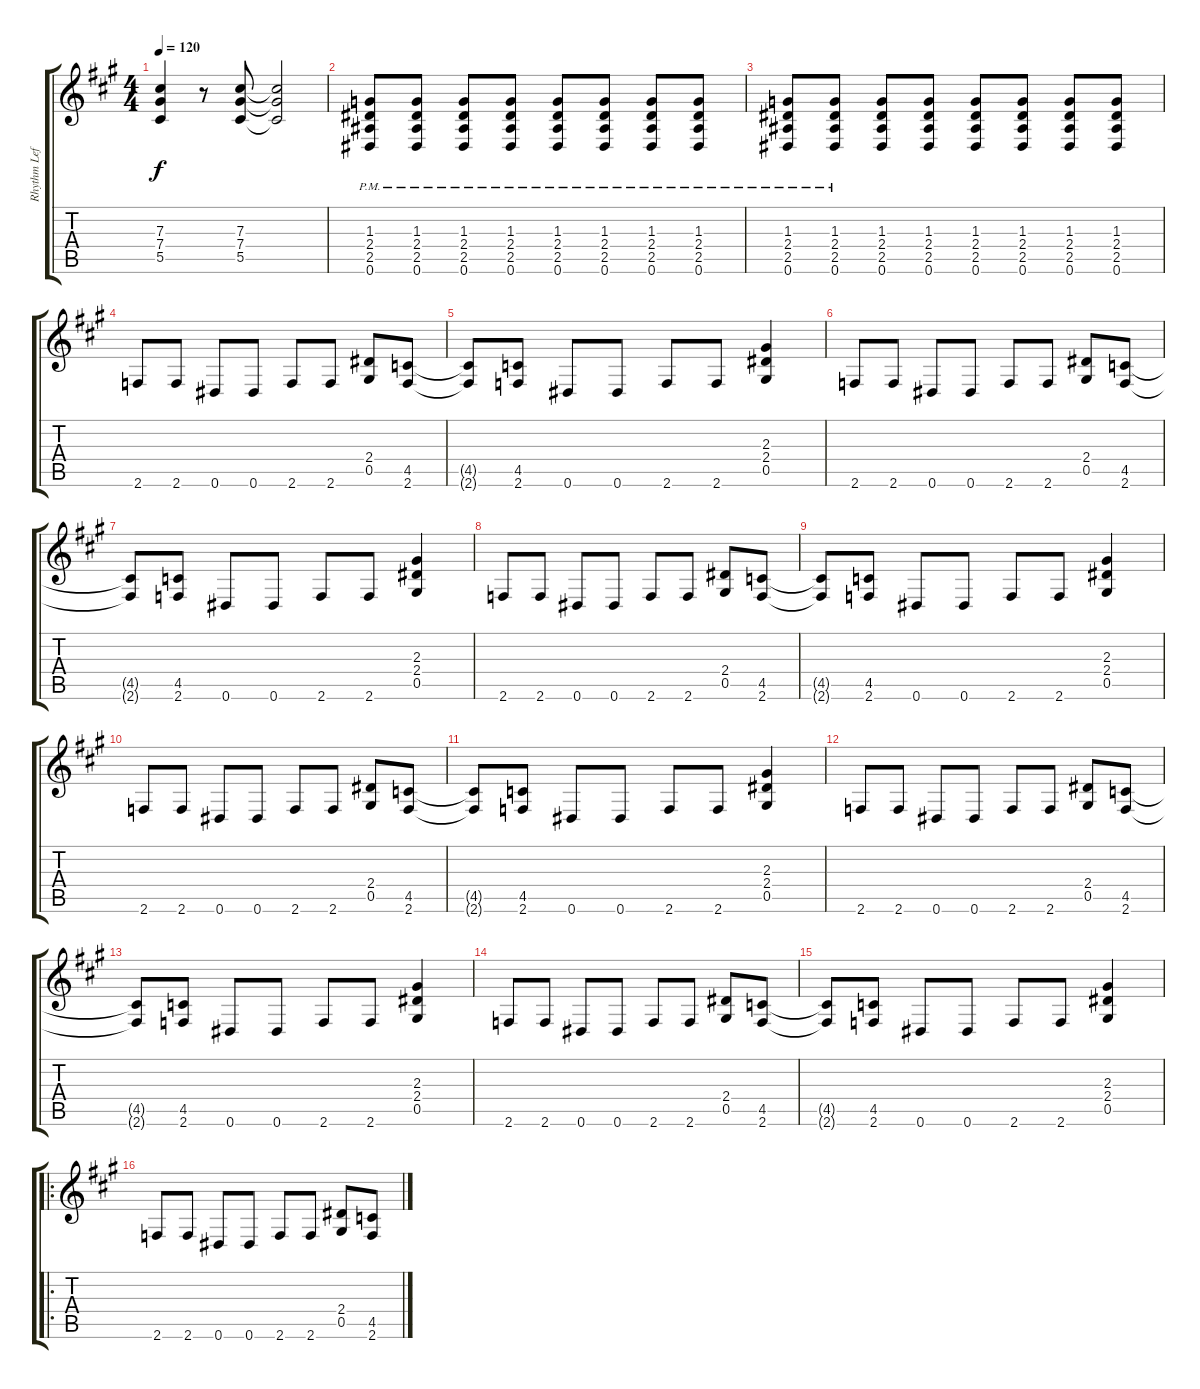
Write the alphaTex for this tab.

\track ("Rhythm Left" "Rhythm Lef") {instrument distortionguitar}
\staff {score tabs}
\tuning (Eb4 Bb3 Gb3 Db3 Ab2 Eb2) {hide}
\ts (4 4)
\tempo 120
\clef g2
\ks a
(7.3 7.4 5.5).4{dy f} r.8 (7.3 7.4 5.5).8 (7.3{t} 7.4{t} 5.5{t}).2 |
(1.3{pm} 2.4{pm} 2.5{pm} 0.6{pm}).8 (1.3{pm} 2.4{pm} 2.5{pm} 0.6{pm}).8 (1.3{pm} 2.4{pm} 2.5{pm} 0.6{pm}).8 (1.3{pm} 2.4{pm} 2.5{pm} 0.6{pm}).8 (1.3{pm} 2.4{pm} 2.5{pm} 0.6{pm}).8 (1.3{pm} 2.4{pm} 2.5{pm} 0.6{pm}).8 (1.3{pm} 2.4{pm} 2.5{pm} 0.6{pm}).8 (1.3{pm} 2.4{pm} 2.5{pm} 0.6{pm}).8 |
(1.3{pm} 2.4{pm} 2.5{pm} 0.6{pm}).8 (1.3{pm} 2.4{pm} 2.5{pm} 0.6{pm}).8 (1.3 2.4 2.5 0.6).8 (1.3 2.4 2.5 0.6).8 (1.3 2.4 2.5 0.6).8 (1.3 2.4 2.5 0.6).8 (1.3 2.4 2.5 0.6).8 (1.3 2.4 2.5 0.6).8 |
2.6.8 2.6.8 0.6.8 0.6.8 2.6.8 2.6.8 (2.4 0.5).8 (4.5 2.6).8 |
(4.5{t} 2.6{t}).8 (4.5 2.6).8 0.6.8 0.6.8 2.6.8 2.6.8 (2.3 2.4 0.5).4 |
2.6.8 2.6.8 0.6.8 0.6.8 2.6.8 2.6.8 (2.4 0.5).8 (4.5 2.6).8 |
(4.5{t} 2.6{t}).8 (4.5 2.6).8 0.6.8 0.6.8 2.6.8 2.6.8 (2.3 2.4 0.5).4 |
2.6.8 2.6.8 0.6.8 0.6.8 2.6.8 2.6.8 (2.4 0.5).8 (4.5 2.6).8 |
(4.5{t} 2.6{t}).8 (4.5 2.6).8 0.6.8 0.6.8 2.6.8 2.6.8 (2.3 2.4 0.5).4 |
2.6.8 2.6.8 0.6.8 0.6.8 2.6.8 2.6.8 (2.4 0.5).8 (4.5 2.6).8 |
(4.5{t} 2.6{t}).8 (4.5 2.6).8 0.6.8 0.6.8 2.6.8 2.6.8 (2.3 2.4 0.5).4 |
2.6.8 2.6.8 0.6.8 0.6.8 2.6.8 2.6.8 (2.4 0.5).8 (4.5 2.6).8 |
(4.5{t} 2.6{t}).8 (4.5 2.6).8 0.6.8 0.6.8 2.6.8 2.6.8 (2.3 2.4 0.5).4 |
2.6.8 2.6.8 0.6.8 0.6.8 2.6.8 2.6.8 (2.4 0.5).8 (4.5 2.6).8 |
(4.5{t} 2.6{t}).8 (4.5 2.6).8 0.6.8 0.6.8 2.6.8 2.6.8 (2.3 2.4 0.5).4 |
\ro
2.6.8 2.6.8 0.6.8 0.6.8 2.6.8 2.6.8 (2.4 0.5).8 (4.5 2.6).8
